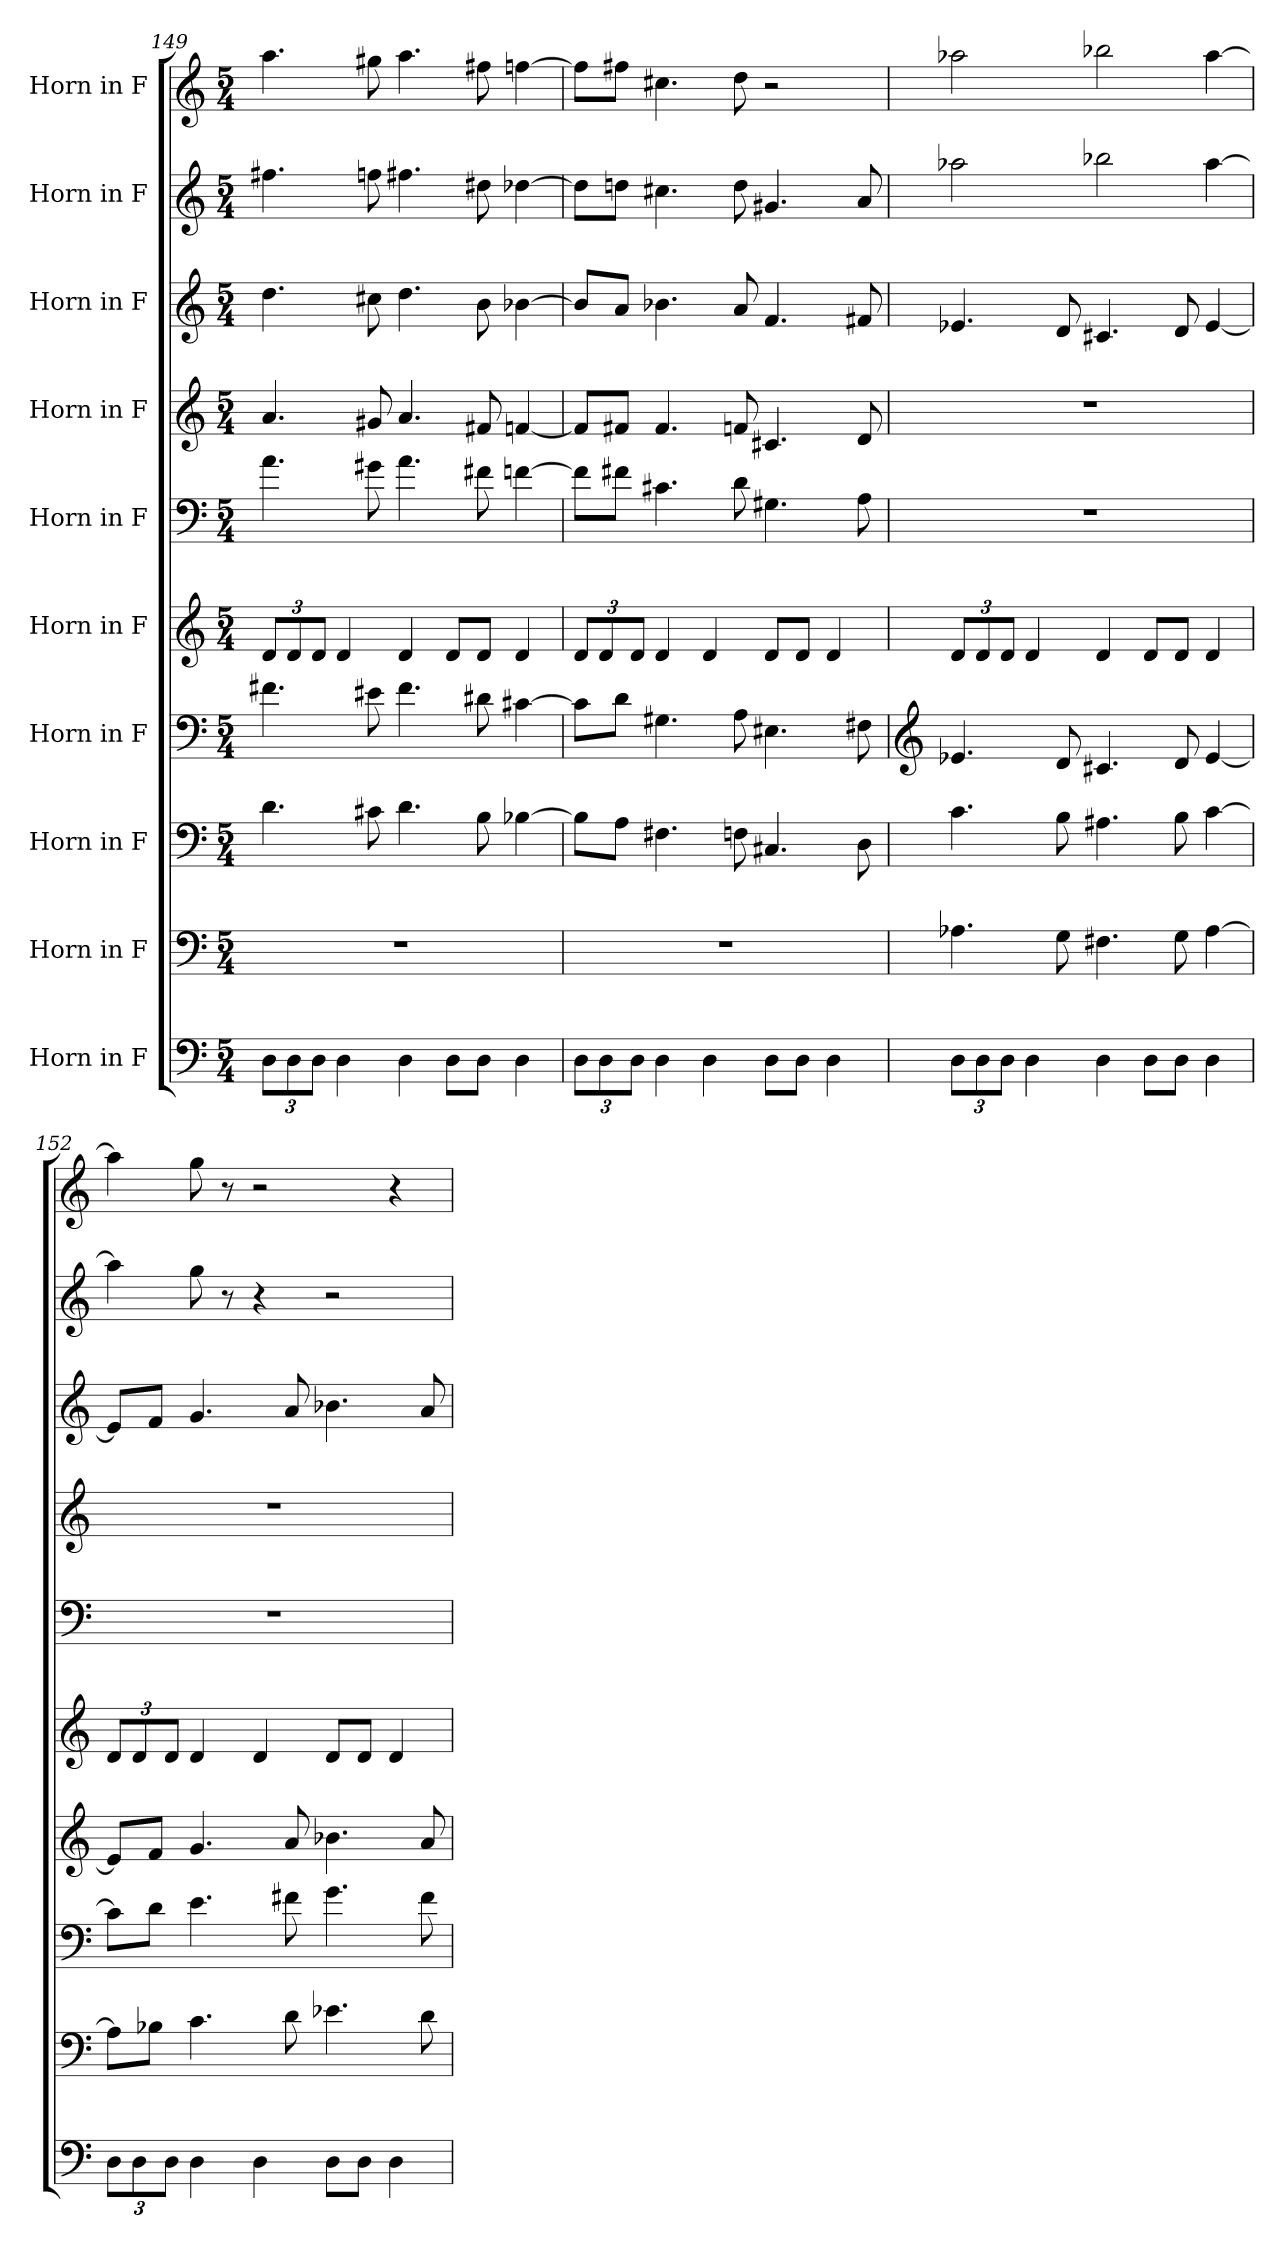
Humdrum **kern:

**kern	**kern	**kern	**kern	**kern	**kern	**kern	**kern	**kern	**kern
*part10	*part9	*part8	*part7	*part6	*part5	*part4	*part3	*part2	*part1
*staff10	*staff9	*staff8	*staff7	*staff6	*staff5	*staff4	*staff3	*staff2	*staff1
*I"Horn in F	*I"Horn in F	*I"Horn in F	*I"Horn in F	*I"Horn in F	*I"Horn in F	*I"Horn in F	*I"Horn in F	*I"Horn in F	*I"Horn in F
*clefF4	*clefF4	*clefF4	*clefF4	*clefG2	*clefF4	*clefG2	*clefG2	*clefG2	*clefG2
*ITrd4c7	*ITrd4c7	*ITrd4c7	*ITrd4c7	*ITrd4c7	*ITrd4c7	*ITrd4c7	*ITrd4c7	*ITrd4c7	*ITrd4c7
*k[b-]	*k[b-]	*k[b-]	*k[b-]	*k[b-]	*k[b-]	*k[b-]	*k[b-]	*k[b-]	*k[b-]
*M5/4	*M5/4	*M5/4	*M5/4	*M5/4	*M5/4	*M5/4	*M5/4	*M5/4	*M5/4
*Xbrackettup	*	*	*	*Xbrackettup	*	*	*	*	*
=149	=149	=149	=149	=149	=149	=149	=149	=149	=149
12GG\L	4%5r	4.G\	4.Bn\	12G/L	4.d\	4.d/	4.g\	4.bn\	4.dd\
12GG\	.	.	.	12G/	.	.	.	.	.
12GG\J	.	.	.	12G/J	.	.	.	.	.
4GG\	.	.	.	4G/	.	.	.	.	.
.	.	8F#X\	8A#X\	.	8c#X\	8c#X/	8f#X\	8b-X\	8cc#X\
4GG\	.	4.G\	4.B\	4G/	4.d\	4.d/	4.g\	4.bn\	4.dd\
8GG\L	.	.	.	8G/L	.	.	.	.	.
8GG\J	.	8E\	8G#X\	8G/J	8Bn\	8Bn/	8e\	8g#X\	8bn\
4GG\	.	[4E-X\	[4F#X\	4G/	[4B-X\	[4B-X/	[4e-X\	[4g-X\	[4b-X\
=150	=150	=150	=150	=150	=150	=150	=150	=150	=150
12GG\L	4%5r	8E-\L]	8F#\L]	12G/L	8B-\L]	8B-/L]	8e-/L]	8g-\L]	8b-\L]
12GG\	.	.	.	12G/	.	.	.	.	.
.	.	8D\J	8G\J	.	8Bn\J	8Bn/J	8d/J	8gn\J	8bn\J
12GG\J	.	.	.	12G/J	.	.	.	.	.
4GG\	.	4.BBn\	4.C#X\	4G/	4.F#X\	4.B/	4.e-X\	4.f#X\	4.f#X\
4GG\	.	.	.	4G/	.	.	.	.	.
.	.	8BB-X\	8D\	.	8G\	8B-X/	8d/	8g\	8g\
8GG\L	.	4.FF#X/	4.AA#X\	8G/L	4.C#X\	4.F#X/	4.B-/	4.c#X/	2r
8GG\J	.	.	.	8G/J	.	.	.	.	.
4GG\	.	.	.	4G/	.	.	.	.	.
.	.	8GG\	8BBn\	.	8D\	8G/	8Bn/	8d/	.
=151	=151	=151	=151	=151	=151	=151	=151	=151	=151
*	*	*	*clefG2	*	*	*	*	*	*
12GG\L	4.D-X\	4.F\	4.A-X/	12G/L	4%5r	4%5r	4.A-X/	2dd-X\	2dd-X\
12GG\	.	.	.	12G/	.	.	.	.	.
12GG\J	.	.	.	12G/J	.	.	.	.	.
4GG\	.	.	.	4G/	.	.	.	.	.
.	8C\	8E\	8G/	.	.	.	8G/	.	.
4GG\	4.BBn\	4.D#X\	4.F#X/	4G/	.	.	4.F#X/	2ee-X\	2ee-X\
8GG\L	.	.	.	8G/L	.	.	.	.	.
8GG\J	8C\	8E\	8G/	8G/J	.	.	8G/	.	.
4GG\	[4D-\	[4F\	[4A-/	4G/	.	.	[4A-/	[4dd-\	[4dd-\
=152	=152	=152	=152	=152	=152	=152	=152	=152	=152
12GG\L	8D-\L]	8F\L]	8A-/L]	12G/L	4%5r	4%5r	8A-/L]	4dd-\]	4dd-\]
12GG\	.	.	.	12G/	.	.	.	.	.
.	8E-X\J	8G\J	8B-/J	.	.	.	8B-/J	.	.
12GG\J	.	.	.	12G/J	.	.	.	.	.
4GG\	4.F\	4.A\	4.c/	4G/	.	.	4.c/	8cc\	8cc\
.	.	.	.	.	.	.	.	8r	8r
4GG\	.	.	.	4G/	.	.	.	4r	2r
.	8G\	8Bn\	8d/	.	.	.	8d/	.	.
8GG\L	4.A-X\	4.c\	4.e-X\	8G/L	.	.	4.e-X\	2r	.
8GG\J	.	.	.	8G/J	.	.	.	.	.
4GG\	.	.	.	4G/	.	.	.	.	4r
.	8G\	8B\	8d/	.	.	.	8d/	.	.
=	=	=	=	=	=	=	=	=	=
*-	*-	*-	*-	*-	*-	*-	*-	*-	*-
